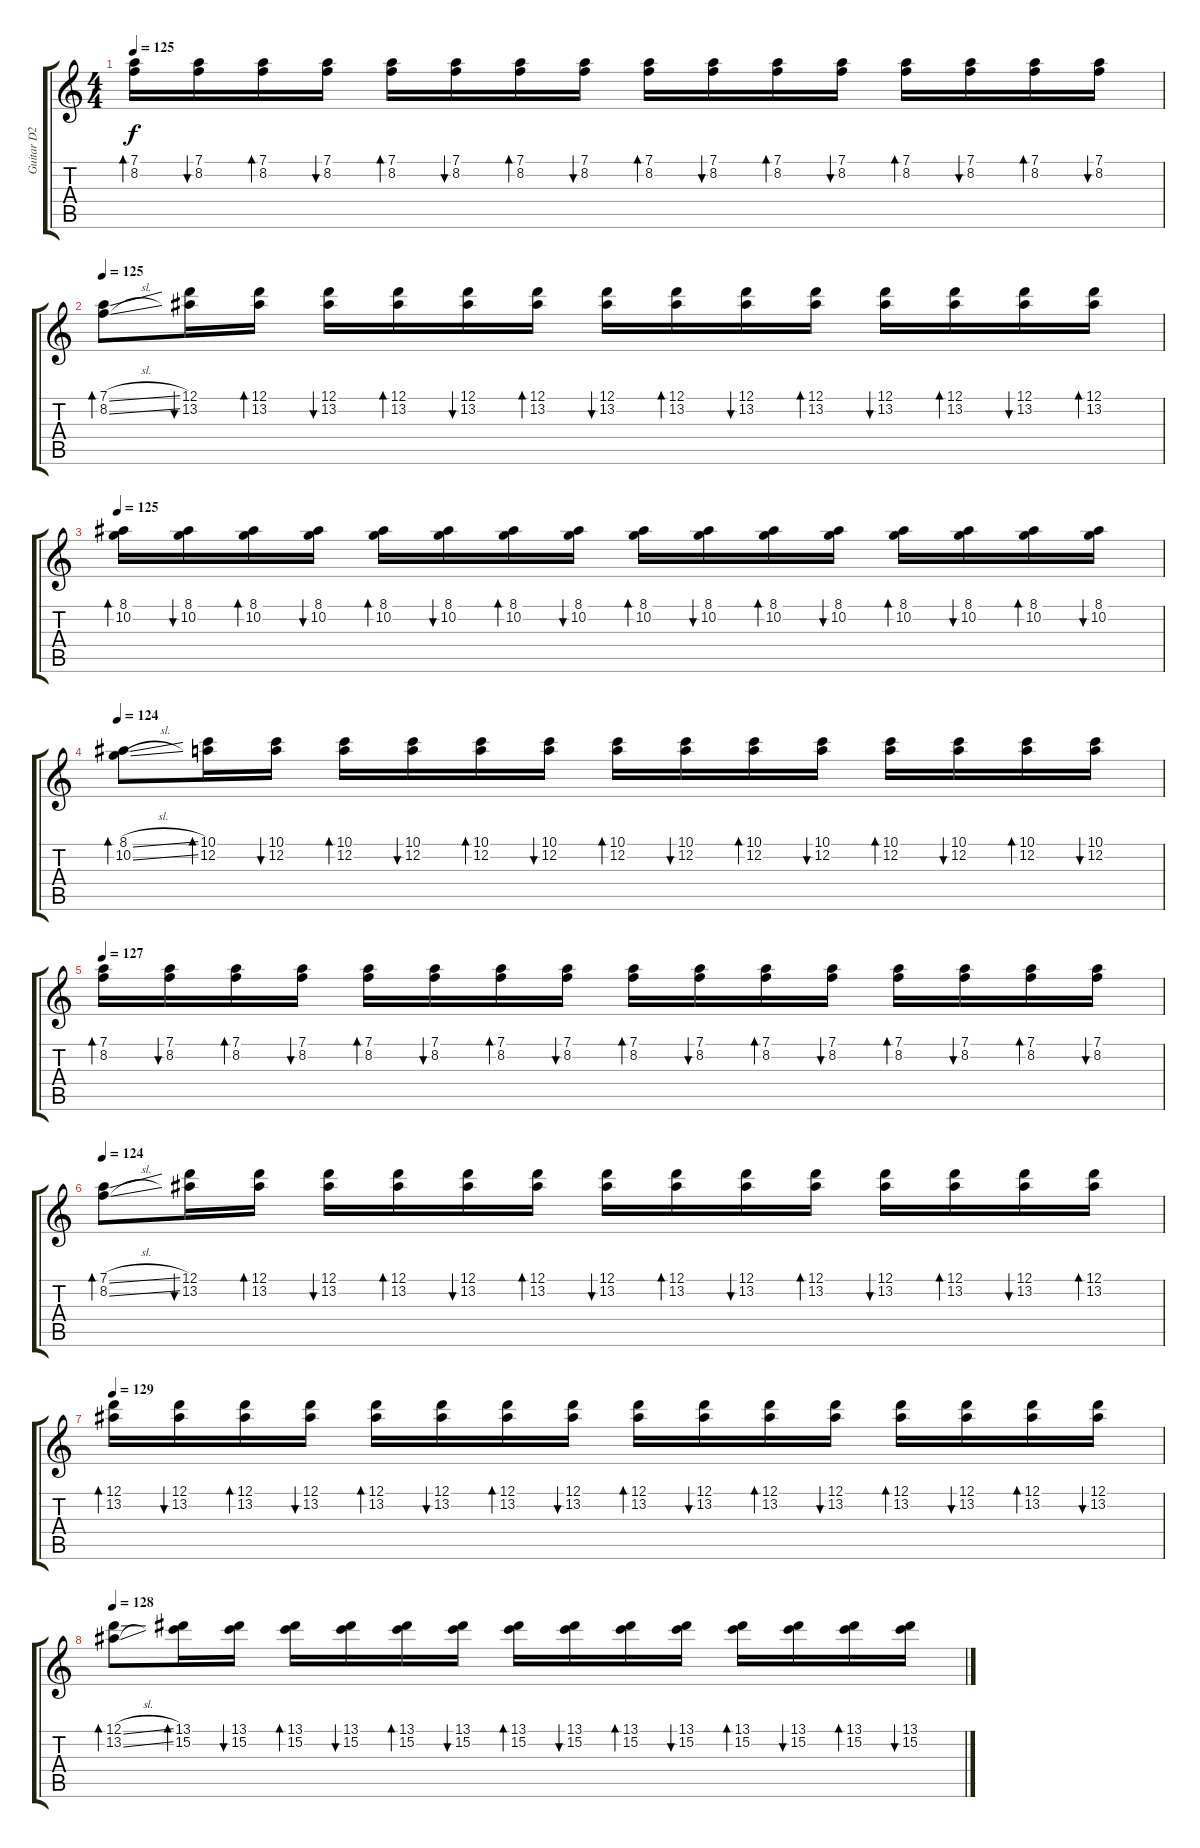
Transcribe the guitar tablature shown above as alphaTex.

\track ("Guitar D2" "Guitar D2") {instrument electricguitarjazz}
\staff {score tabs}
\tuning (D4 A3 F3 C3 G2 C2) {hide}
\ts (4 4)
\tempo 125
\clef g2
\ks c
(7.1 8.2).16{bd 30 dy f} (7.1 8.2).16{bu 30} (7.1 8.2).16{bd 30} (7.1 8.2).16{bu 30} (7.1 8.2).16{bd 30} (7.1 8.2).16{bu 30} (7.1 8.2).16{bd 30} (7.1 8.2).16{bu 30} (7.1 8.2).16{bd 30} (7.1 8.2).16{bu 30} (7.1 8.2).16{bd 30} (7.1 8.2).16{bu 30} (7.1 8.2).16{bd 30} (7.1 8.2).16{bu 30} (7.1 8.2).16{bd 30} (7.1 8.2).16{bu 30} |
\tempo 125
(7.1{sl} 8.2{sl}).8{bd 30} (12.1 13.2).16{bu 30} (12.1 13.2).16{bd 30} (12.1 13.2).16{bu 30} (12.1 13.2).16{bd 30} (12.1 13.2).16{bu 30} (12.1 13.2).16{bd 30} (12.1 13.2).16{bu 30} (12.1 13.2).16{bd 30} (12.1 13.2).16{bu 30} (12.1 13.2).16{bd 30} (12.1 13.2).16{bu 30} (12.1 13.2).16{bd 30} (12.1 13.2).16{bu 30} (12.1 13.2).16{bd 30} |
\tempo 125
(8.1 10.2).16{bd 30} (8.1 10.2).16{bu 30} (8.1 10.2).16{bd 30} (8.1 10.2).16{bu 30} (8.1 10.2).16{bd 30} (8.1 10.2).16{bu 30} (8.1 10.2).16{bd 30} (8.1 10.2).16{bu 30} (8.1 10.2).16{bd 30} (8.1 10.2).16{bu 30} (8.1 10.2).16{bd 30} (8.1 10.2).16{bu 30} (8.1 10.2).16{bd 30} (8.1 10.2).16{bu 30} (8.1 10.2).16{bd 30} (8.1 10.2).16{bu 30} |
\tempo 124
(8.1{sl} 10.2{sl}).8{bd 30} (10.1 12.2).16{bd 30} (10.1 12.2).16{bu 30} (10.1 12.2).16{bd 30} (10.1 12.2).16{bu 30} (10.1 12.2).16{bd 30} (10.1 12.2).16{bu 30} (10.1 12.2).16{bd 30} (10.1 12.2).16{bu 30} (10.1 12.2).16{bd 30} (10.1 12.2).16{bu 30} (10.1 12.2).16{bd 30} (10.1 12.2).16{bu 30} (10.1 12.2).16{bd 30} (10.1 12.2).16{bu 30} |
\tempo 127
(7.1 8.2).16{bd 30} (7.1 8.2).16{bu 30} (7.1 8.2).16{bd 30} (7.1 8.2).16{bu 30} (7.1 8.2).16{bd 30} (7.1 8.2).16{bu 30} (7.1 8.2).16{bd 30} (7.1 8.2).16{bu 30} (7.1 8.2).16{bd 30} (7.1 8.2).16{bu 30} (7.1 8.2).16{bd 30} (7.1 8.2).16{bu 30} (7.1 8.2).16{bd 30} (7.1 8.2).16{bu 30} (7.1 8.2).16{bd 30} (7.1 8.2).16{bu 30} |
\tempo 124
(7.1{sl} 8.2{sl}).8{bd 30} (12.1 13.2).16{bu 30} (12.1 13.2).16{bd 30} (12.1 13.2).16{bu 30} (12.1 13.2).16{bd 30} (12.1 13.2).16{bu 30} (12.1 13.2).16{bd 30} (12.1 13.2).16{bu 30} (12.1 13.2).16{bd 30} (12.1 13.2).16{bu 30} (12.1 13.2).16{bd 30} (12.1 13.2).16{bu 30} (12.1 13.2).16{bd 30} (12.1 13.2).16{bu 30} (12.1 13.2).16{bd 30} |
\tempo 129
(12.1 13.2).16{bd 30} (12.1 13.2).16{bu 30} (12.1 13.2).16{bd 30} (12.1 13.2).16{bu 30} (12.1 13.2).16{bd 30} (12.1 13.2).16{bu 30} (12.1 13.2).16{bd 30} (12.1 13.2).16{bu 30} (12.1 13.2).16{bd 30} (12.1 13.2).16{bu 30} (12.1 13.2).16{bd 30} (12.1 13.2).16{bu 30} (12.1 13.2).16{bd 30} (12.1 13.2).16{bu 30} (12.1 13.2).16{bd 30} (12.1 13.2).16{bu 30} |
\tempo 128
(12.1{sl} 13.2{sl}).8{bd 30} (13.1 15.2).16{bd 30} (13.1 15.2).16{bu 30} (13.1 15.2).16{bd 30} (13.1 15.2).16{bu 30} (13.1 15.2).16{bd 30} (13.1 15.2).16{bu 30} (13.1 15.2).16{bd 30} (13.1 15.2).16{bu 30} (13.1 15.2).16{bd 30} (13.1 15.2).16{bu 30} (13.1 15.2).16{bd 30} (13.1 15.2).16{bu 30} (13.1 15.2).16{bd 30} (13.1 15.2).16{bu 30}
